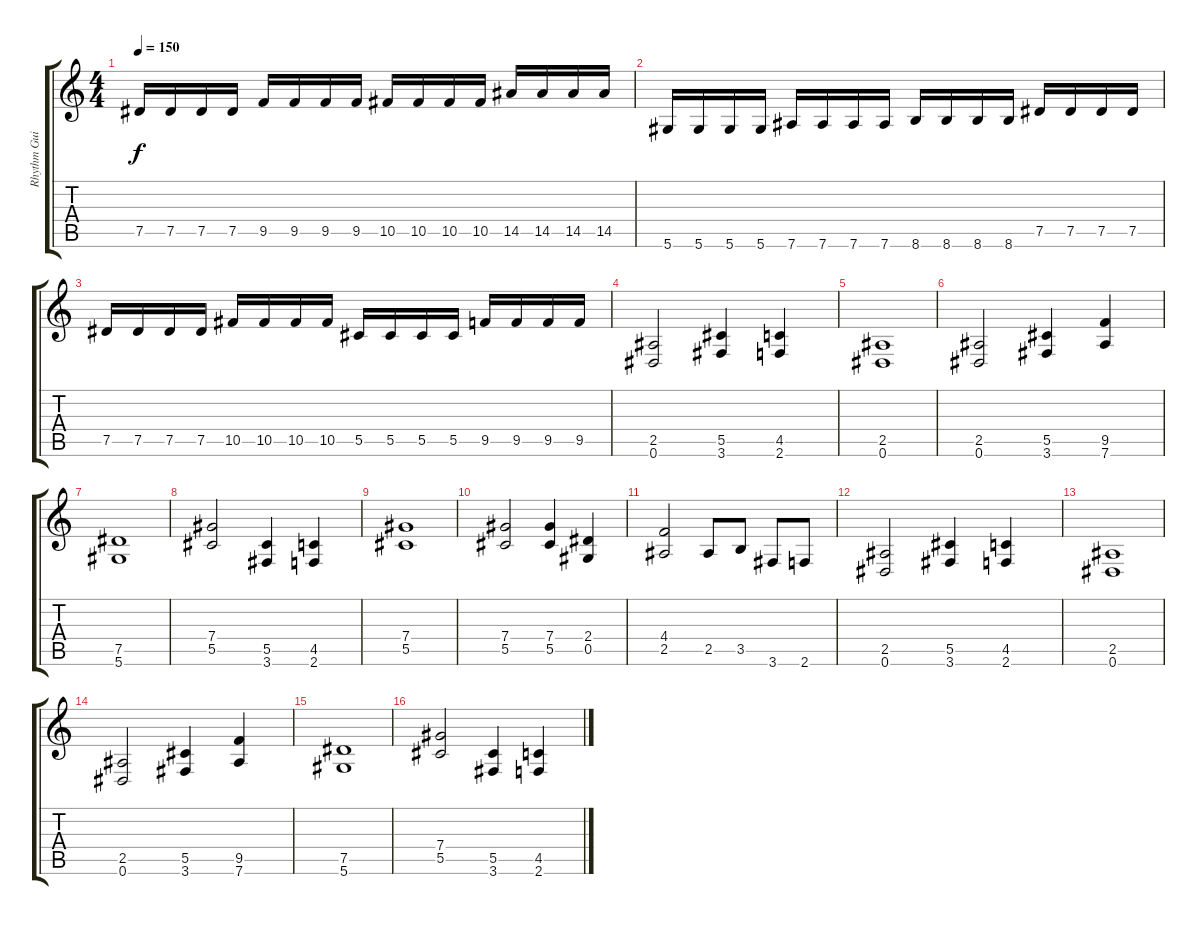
\track ("Rhythm Guitar II" "Rhythm Gui") {instrument distortionguitar}
\staff {score tabs}
\tuning (Eb4 Bb3 Gb3 Db3 Ab2 Eb2) {hide}
\ts (4 4)
\tempo 150
\clef g2
\ks c
7.5.16{dy f} 7.5.16 7.5.16 7.5.16 9.5.16 9.5.16 9.5.16 9.5.16 10.5.16 10.5.16 10.5.16 10.5.16 14.5.16 14.5.16 14.5.16 14.5.16 |
5.6.16 5.6.16 5.6.16 5.6.16 7.6.16 7.6.16 7.6.16 7.6.16 8.6.16 8.6.16 8.6.16 8.6.16 7.5.16 7.5.16 7.5.16 7.5.16 |
7.5.16 7.5.16 7.5.16 7.5.16 10.5.16 10.5.16 10.5.16 10.5.16 5.5.16 5.5.16 5.5.16 5.5.16 9.5.16 9.5.16 9.5.16 9.5.16 |
(2.5 0.6).2 (5.5 3.6).4 (4.5 2.6).4 |
(2.5 0.6).1 |
(2.5 0.6).2 (5.5 3.6).4 (9.5 7.6).4 |
(7.5 5.6).1 |
(7.4 5.5).2 (5.5 3.6).4 (4.5 2.6).4 |
(7.4 5.5).1 |
(7.4 5.5).2 (7.4 5.5).4 (2.4 0.5).4 |
(4.4 2.5).2 2.5.8 3.5.8 3.6.8 2.6.8 |
(2.5 0.6).2 (5.5 3.6).4 (4.5 2.6).4 |
(2.5 0.6).1 |
(2.5 0.6).2 (5.5 3.6).4 (9.5 7.6).4 |
(7.5 5.6).1 |
(7.4 5.5).2 (5.5 3.6).4 (4.5 2.6).4
